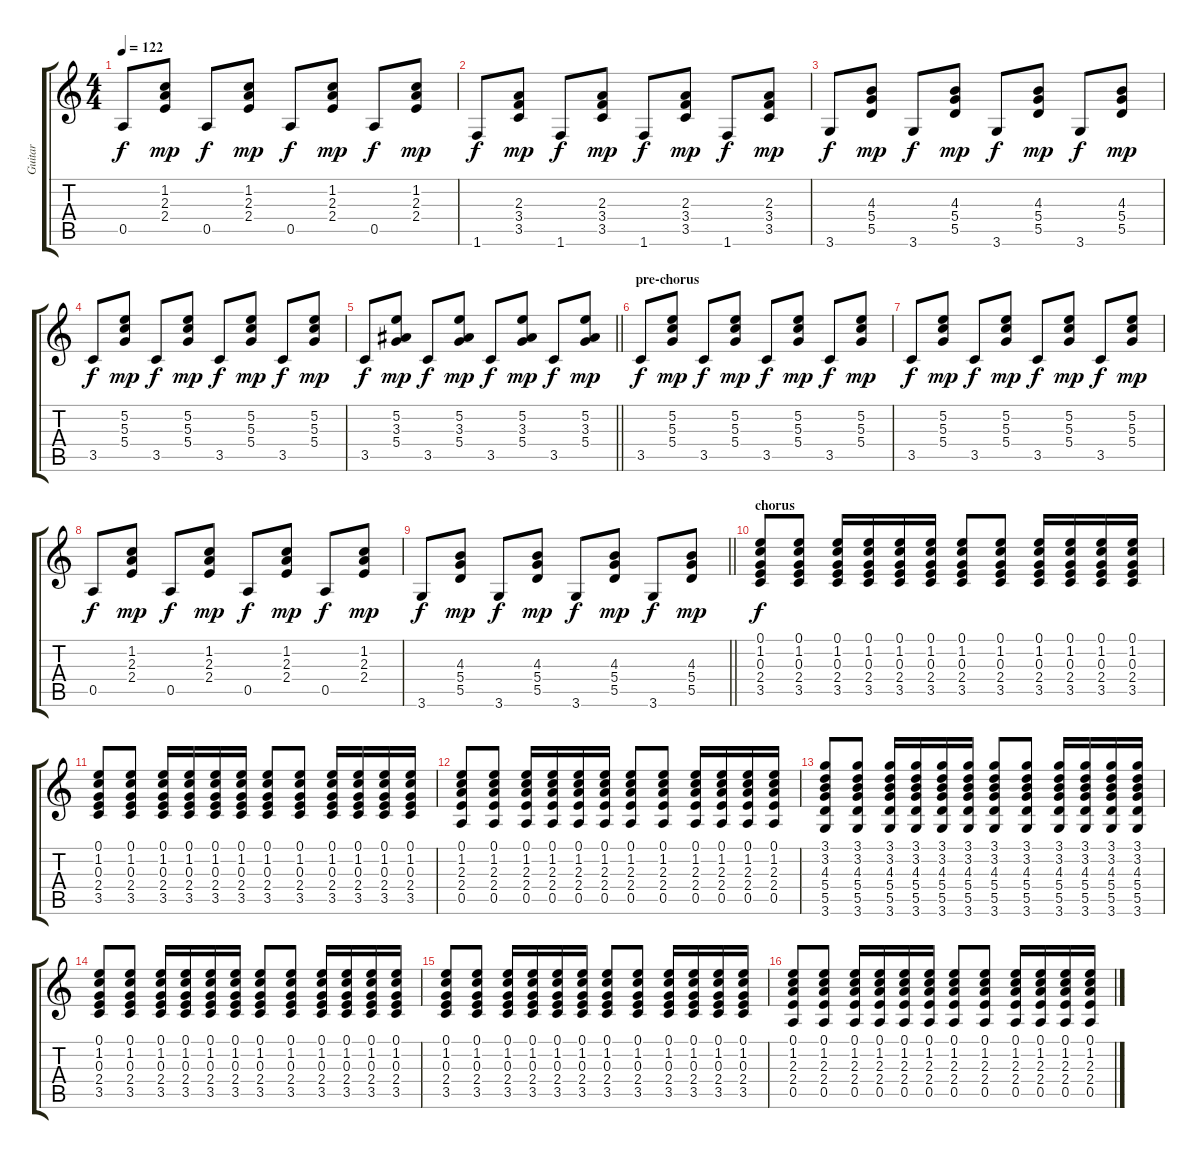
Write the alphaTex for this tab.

\track ("Guitar" "Guitar") {instrument acousticguitarsteel}
\staff {score tabs}
\tuning (E4 B3 G3 D3 A2 E2) {hide}
\ts (4 4)
\tempo 122
\clef g2
\ks c
0.5.8{dy f} (1.2 2.3 2.4).8{dy mp} 0.5.8{dy f} (1.2 2.3 2.4).8{dy mp} 0.5.8{dy f} (1.2 2.3 2.4).8{dy mp} 0.5.8{dy f} (1.2 2.3 2.4).8{dy mp} |
1.6.8{dy f} (2.3 3.4 3.5).8{dy mp} 1.6.8{dy f} (2.3 3.4 3.5).8{dy mp} 1.6.8{dy f} (2.3 3.4 3.5).8{dy mp} 1.6.8{dy f} (2.3 3.4 3.5).8{dy mp} |
3.6.8{dy f} (4.3 5.4 5.5).8{dy mp} 3.6.8{dy f} (4.3 5.4 5.5).8{dy mp} 3.6.8{dy f} (4.3 5.4 5.5).8{dy mp} 3.6.8{dy f} (4.3 5.4 5.5).8{dy mp} |
3.5.8{dy f} (5.2 5.3 5.4).8{dy mp} 3.5.8{dy f} (5.2 5.3 5.4).8{dy mp} 3.5.8{dy f} (5.2 5.3 5.4).8{dy mp} 3.5.8{dy f} (5.2 5.3 5.4).8{dy mp} |
\barLineRight lightlight
3.5.8{dy f} (5.2 3.3 5.4).8{dy mp} 3.5.8{dy f} (5.2 3.3 5.4).8{dy mp} 3.5.8{dy f} (5.2 3.3 5.4).8{dy mp} 3.5.8{dy f} (5.2 3.3 5.4).8{dy mp} |
\section ("" "pre-chorus")
3.5.8{dy f} (5.2 5.3 5.4).8{dy mp} 3.5.8{dy f} (5.2 5.3 5.4).8{dy mp} 3.5.8{dy f} (5.2 5.3 5.4).8{dy mp} 3.5.8{dy f} (5.2 5.3 5.4).8{dy mp} |
3.5.8{dy f} (5.2 5.3 5.4).8{dy mp} 3.5.8{dy f} (5.2 5.3 5.4).8{dy mp} 3.5.8{dy f} (5.2 5.3 5.4).8{dy mp} 3.5.8{dy f} (5.2 5.3 5.4).8{dy mp} |
0.5.8{dy f} (1.2 2.3 2.4).8{dy mp} 0.5.8{dy f} (1.2 2.3 2.4).8{dy mp} 0.5.8{dy f} (1.2 2.3 2.4).8{dy mp} 0.5.8{dy f} (1.2 2.3 2.4).8{dy mp} |
\barLineRight lightlight
3.6.8{dy f} (4.3 5.4 5.5).8{dy mp} 3.6.8{dy f} (4.3 5.4 5.5).8{dy mp} 3.6.8{dy f} (4.3 5.4 5.5).8{dy mp} 3.6.8{dy f} (4.3 5.4 5.5).8{dy mp} |
\section ("" "chorus")
(0.1 1.2 0.3 2.4 3.5).8{dy f volume 9 instrument acousticguitarsteel} (0.1 1.2 0.3 2.4 3.5).8 (0.1 1.2 0.3 2.4 3.5).16 (0.1 1.2 0.3 2.4 3.5).16 (0.1 1.2 0.3 2.4 3.5).16 (0.1 1.2 0.3 2.4 3.5).16 (0.1 1.2 0.3 2.4 3.5).8 (0.1 1.2 0.3 2.4 3.5).8 (0.1 1.2 0.3 2.4 3.5).16 (0.1 1.2 0.3 2.4 3.5).16 (0.1 1.2 0.3 2.4 3.5).16 (0.1 1.2 0.3 2.4 3.5).16 |
(0.1 1.2 0.3 2.4 3.5).8 (0.1 1.2 0.3 2.4 3.5).8 (0.1 1.2 0.3 2.4 3.5).16 (0.1 1.2 0.3 2.4 3.5).16 (0.1 1.2 0.3 2.4 3.5).16 (0.1 1.2 0.3 2.4 3.5).16 (0.1 1.2 0.3 2.4 3.5).8 (0.1 1.2 0.3 2.4 3.5).8 (0.1 1.2 0.3 2.4 3.5).16 (0.1 1.2 0.3 2.4 3.5).16 (0.1 1.2 0.3 2.4 3.5).16 (0.1 1.2 0.3 2.4 3.5).16 |
(0.1 1.2 2.3 2.4 0.5).8 (0.1 1.2 2.3 2.4 0.5).8 (0.1 1.2 2.3 2.4 0.5).16 (0.1 1.2 2.3 2.4 0.5).16 (0.1 1.2 2.3 2.4 0.5).16 (0.1 1.2 2.3 2.4 0.5).16 (0.1 1.2 2.3 2.4 0.5).8 (0.1 1.2 2.3 2.4 0.5).8 (0.1 1.2 2.3 2.4 0.5).16 (0.1 1.2 2.3 2.4 0.5).16 (0.1 1.2 2.3 2.4 0.5).16 (0.1 1.2 2.3 2.4 0.5).16 |
(3.1 3.2 4.3 5.4 5.5 3.6).8 (3.1 3.2 4.3 5.4 5.5 3.6).8 (3.1 3.2 4.3 5.4 5.5 3.6).16 (3.1 3.2 4.3 5.4 5.5 3.6).16 (3.1 3.2 4.3 5.4 5.5 3.6).16 (3.1 3.2 4.3 5.4 5.5 3.6).16 (3.1 3.2 4.3 5.4 5.5 3.6).8 (3.1 3.2 4.3 5.4 5.5 3.6).8 (3.1 3.2 4.3 5.4 5.5 3.6).16 (3.1 3.2 4.3 5.4 5.5 3.6).16 (3.1 3.2 4.3 5.4 5.5 3.6).16 (3.1 3.2 4.3 5.4 5.5 3.6).16 |
(0.1 1.2 0.3 2.4 3.5).8 (0.1 1.2 0.3 2.4 3.5).8 (0.1 1.2 0.3 2.4 3.5).16 (0.1 1.2 0.3 2.4 3.5).16 (0.1 1.2 0.3 2.4 3.5).16 (0.1 1.2 0.3 2.4 3.5).16 (0.1 1.2 0.3 2.4 3.5).8 (0.1 1.2 0.3 2.4 3.5).8 (0.1 1.2 0.3 2.4 3.5).16 (0.1 1.2 0.3 2.4 3.5).16 (0.1 1.2 0.3 2.4 3.5).16 (0.1 1.2 0.3 2.4 3.5).16 |
(0.1 1.2 0.3 2.4 3.5).8 (0.1 1.2 0.3 2.4 3.5).8 (0.1 1.2 0.3 2.4 3.5).16 (0.1 1.2 0.3 2.4 3.5).16 (0.1 1.2 0.3 2.4 3.5).16 (0.1 1.2 0.3 2.4 3.5).16 (0.1 1.2 0.3 2.4 3.5).8 (0.1 1.2 0.3 2.4 3.5).8 (0.1 1.2 0.3 2.4 3.5).16 (0.1 1.2 0.3 2.4 3.5).16 (0.1 1.2 0.3 2.4 3.5).16 (0.1 1.2 0.3 2.4 3.5).16 |
(0.1 1.2 2.3 2.4 0.5).8 (0.1 1.2 2.3 2.4 0.5).8 (0.1 1.2 2.3 2.4 0.5).16 (0.1 1.2 2.3 2.4 0.5).16 (0.1 1.2 2.3 2.4 0.5).16 (0.1 1.2 2.3 2.4 0.5).16 (0.1 1.2 2.3 2.4 0.5).8 (0.1 1.2 2.3 2.4 0.5).8 (0.1 1.2 2.3 2.4 0.5).16 (0.1 1.2 2.3 2.4 0.5).16 (0.1 1.2 2.3 2.4 0.5).16 (0.1 1.2 2.3 2.4 0.5).16
